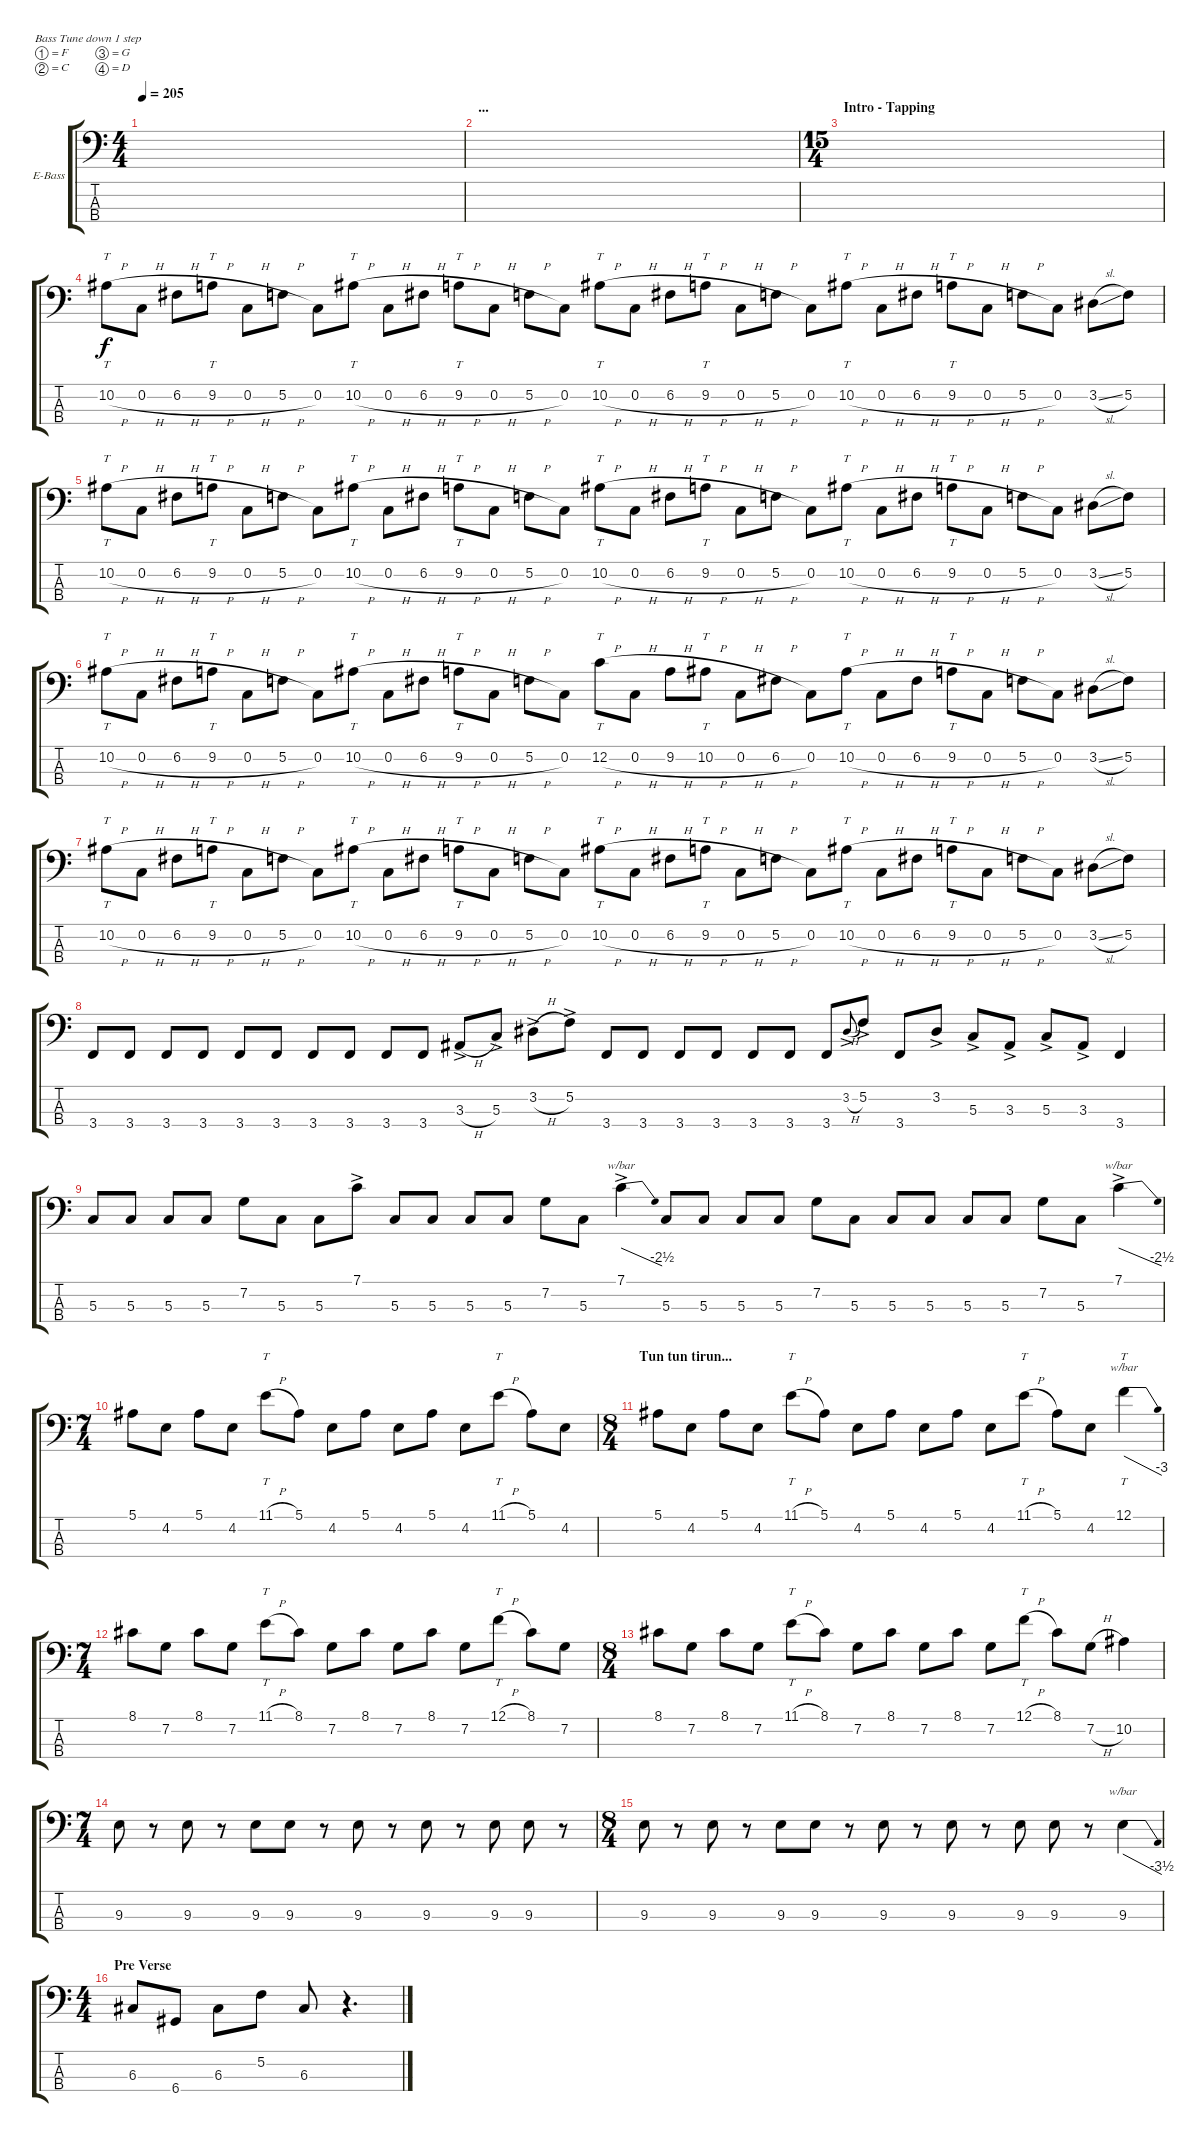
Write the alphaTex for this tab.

\defaultSystemsLayout 4
\bracketExtendMode groupsimilarinstruments
\firstSystemTrackNameOrientation horizontal
\otherSystemsTrackNameOrientation horizontal
\track ("Benoit Claus" "E-Bass") {instrument electricbassfinger}
\staff {score tabs}
\tuning (F2 C2 G1 D1)
\ts (4 4)
\tempo 205
\clef f4
\ks c
|
\section ("" "...")
|
\ts (15 4)
\section ("" "Intro - Tapping")
|
10.2{h}.8{tt} 0.2{h}.8 6.2{h}.8 9.2{h}.8{tt} 0.2{h}.8 5.2{h}.8 0.2.8 10.2{h}.8{tt} 0.2{h}.8 6.2{h}.8 9.2{h}.8{tt} 0.2{h}.8 5.2{h}.8 0.2.8 10.2{h}.8{tt} 0.2{h}.8 6.2{h}.8 9.2{h}.8{tt} 0.2{h}.8 5.2{h}.8 0.2.8 10.2{h}.8{tt} 0.2{h}.8 6.2{h}.8 9.2{h}.8{tt} 0.2{h}.8 5.2{h}.8 0.2.8 3.2{sl}.8 5.2.8 |
10.2{h}.8{tt} 0.2{h}.8 6.2{h}.8 9.2{h}.8{tt} 0.2{h}.8 5.2{h}.8 0.2.8 10.2{h}.8{tt} 0.2{h}.8 6.2{h}.8 9.2{h}.8{tt} 0.2{h}.8 5.2{h}.8 0.2.8 10.2{h}.8{tt} 0.2{h}.8 6.2{h}.8 9.2{h}.8{tt} 0.2{h}.8 5.2{h}.8 0.2.8 10.2{h}.8{tt} 0.2{h}.8 6.2{h}.8 9.2{h}.8{tt} 0.2{h}.8 5.2{h}.8 0.2.8 3.2{sl}.8 5.2.8 |
10.2{h}.8{tt} 0.2{h}.8 6.2{h}.8 9.2{h}.8{tt} 0.2{h}.8 5.2{h}.8 0.2.8 10.2{h}.8{tt} 0.2{h}.8 6.2{h}.8 9.2{h}.8{tt} 0.2{h}.8 5.2{h}.8 0.2.8 12.2{h}.8{tt} 0.2{h}.8 9.2{h}.8 10.2{h}.8{tt} 0.2{h}.8 6.2{h}.8 0.2.8 10.2{h}.8{tt} 0.2{h}.8 6.2{h}.8 9.2{h}.8{tt} 0.2{h}.8 5.2{h}.8 0.2.8 3.2{sl}.8 5.2.8 |
10.2{h}.8{tt} 0.2{h}.8 6.2{h}.8 9.2{h}.8{tt} 0.2{h}.8 5.2{h}.8 0.2.8 10.2{h}.8{tt} 0.2{h}.8 6.2{h}.8 9.2{h}.8{tt} 0.2{h}.8 5.2{h}.8 0.2.8 10.2{h}.8{tt} 0.2{h}.8 6.2{h}.8 9.2{h}.8{tt} 0.2{h}.8 5.2{h}.8 0.2.8 10.2{h}.8{tt} 0.2{h}.8 6.2{h}.8 9.2{h}.8{tt} 0.2{h}.8 5.2{h}.8 0.2.8 3.2{sl}.8 5.2.8 |
3.4.8 3.4.8 3.4.8 3.4.8 3.4.8 3.4.8 3.4.8 3.4.8 3.4.8 3.4.8 3.3{h ac}.8 5.3{ac}.8 3.2{h ac}.8 5.2{ac}.8 3.4.8 3.4.8 3.4.8 3.4.8 3.4.8 3.4.8 3.4.8 3.2{h ac}.8{gr onbeat} 5.2{ac}.8 3.4.8 3.2{ac}.8 5.3{ac}.8 3.3{ac}.8 5.3{ac}.8 3.3{ac}.8 3.4.4 |
5.3.8 5.3.8 5.3.8 5.3.8 7.2.8 5.3.8 5.3.8 7.1{ac}.8 5.3.8 5.3.8 5.3.8 5.3.8 7.2.8 5.3.8 7.1{ac}.4{tbe (dive default 42.6 0 54.6 -10)} 5.3.8 5.3.8 5.3.8 5.3.8 7.2.8 5.3.8 5.3.8 5.3.8 5.3.8 5.3.8 7.2.8 5.3.8 7.1{ac}.4{tbe (dive default 42.6 0 54.6 -10)} |
\ts (7 4)
5.1.8 4.2.8 5.1.8 4.2.8 11.1{h}.8{tt} 5.1.8 4.2.8 5.1.8 4.2.8 5.1.8 4.2.8 11.1{h}.8{tt} 5.1.8 4.2.8 |
\ts (8 4)
\section ("" "Tun tun tirun...")
5.1.8 4.2.8 5.1.8 4.2.8 11.1{h}.8{tt} 5.1.8 4.2.8 5.1.8 4.2.8 5.1.8 4.2.8 11.1{h}.8{tt} 5.1.8 4.2.8 12.1.4{tt tbe (dive default 43.199999999999996 0 57.599999999999994 -12)} |
\ts (7 4)
8.1.8 7.2.8 8.1.8 7.2.8 11.1{h}.8{tt} 8.1.8 7.2.8 8.1.8 7.2.8 8.1.8 7.2.8 12.1{h}.8{tt} 8.1.8 7.2.8 |
\ts (8 4)
8.1.8 7.2.8 8.1.8 7.2.8 11.1{h}.8{tt} 8.1.8 7.2.8 8.1.8 7.2.8 8.1.8 7.2.8 12.1{h}.8{tt} 8.1.8 7.2{h}.8 10.2.4 |
\ts (7 4)
9.3.8 r.8 9.3.8 r.8 9.3.8 9.3.8 r.8 9.3.8 r.8 9.3.8 r.8 9.3.8 9.3.8 r.8 |
\ts (8 4)
9.3.8 r.8 9.3.8 r.8 9.3.8 9.3.8 r.8 9.3.8 r.8 9.3.8 r.8 9.3.8 9.3.8 r.8 9.3.4{tbe (dive default 45.6 0 56.4 -14)} |
\ts (4 4)
\section ("" "Pre Verse")
6.3.8 6.4.8 6.3.8 5.2.8 6.3.8 r.4{d}
